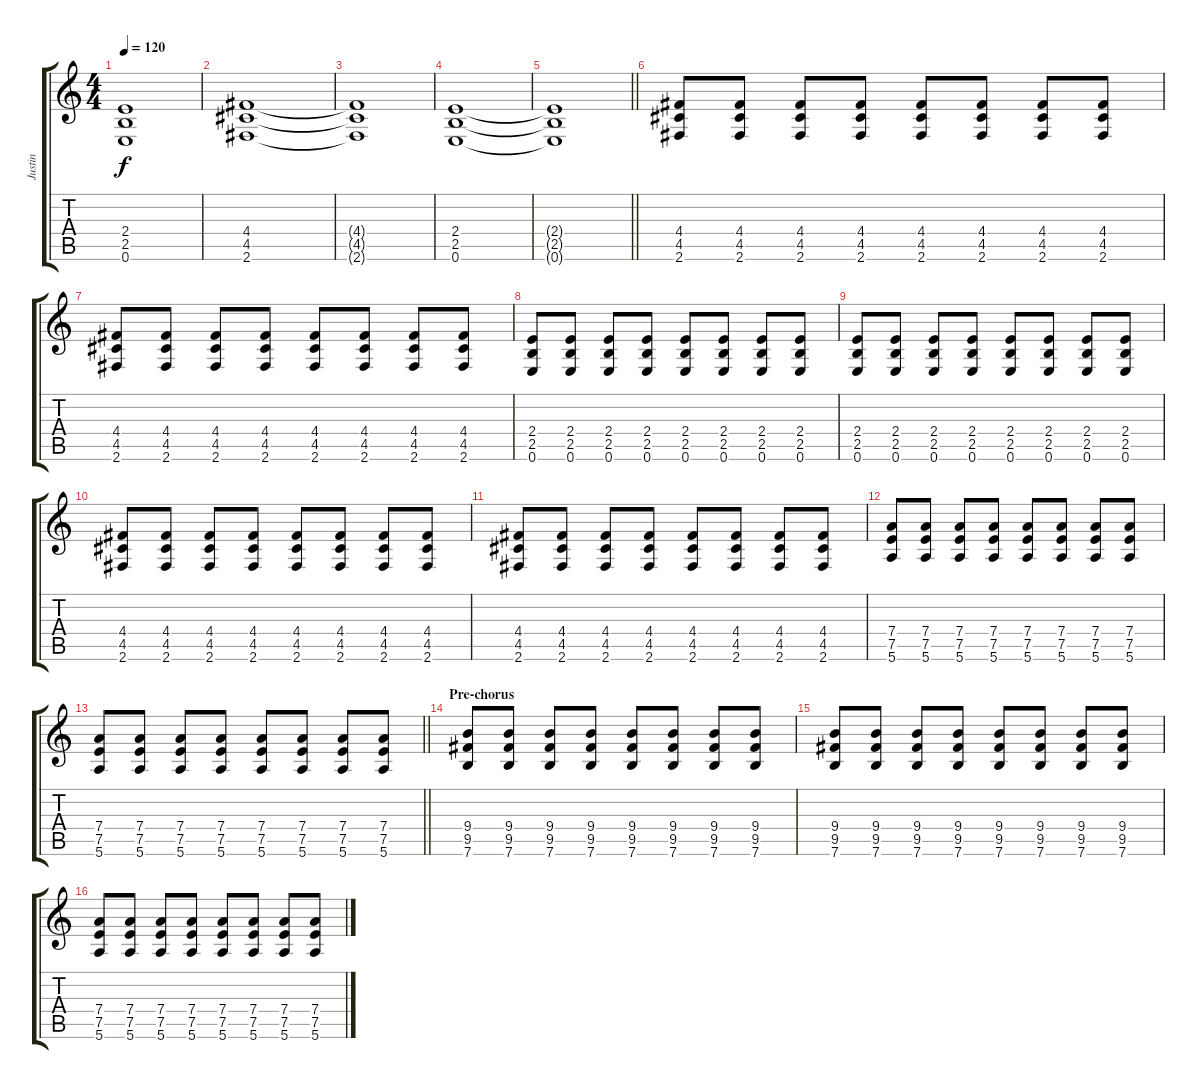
\track ("Justin" "Justin") {instrument distortionguitar}
\staff {score tabs}
\tuning (E4 B3 G3 D3 A2 E2) {hide}
\ts (4 4)
\tempo 120
\clef g2
\ks c
(2.4{t} 2.5{t} 0.6{t}).1{dy f} |
(4.4 4.5 2.6).1 |
(4.4{t} 4.5{t} 2.6{t}).1 |
(2.4 2.5 0.6).1 |
\barLineRight lightlight
(2.4{t} 2.5{t} 0.6{t}).1 |
\section ("" "")
(4.4 4.5 2.6).8 (4.4 4.5 2.6).8 (4.4 4.5 2.6).8 (4.4 4.5 2.6).8 (4.4 4.5 2.6).8 (4.4 4.5 2.6).8 (4.4 4.5 2.6).8 (4.4 4.5 2.6).8 |
(4.4 4.5 2.6).8 (4.4 4.5 2.6).8 (4.4 4.5 2.6).8 (4.4 4.5 2.6).8 (4.4 4.5 2.6).8 (4.4 4.5 2.6).8 (4.4 4.5 2.6).8 (4.4 4.5 2.6).8 |
(2.4 2.5 0.6).8 (2.4 2.5 0.6).8 (2.4 2.5 0.6).8 (2.4 2.5 0.6).8 (2.4 2.5 0.6).8 (2.4 2.5 0.6).8 (2.4 2.5 0.6).8 (2.4 2.5 0.6).8 |
(2.4 2.5 0.6).8 (2.4 2.5 0.6).8 (2.4 2.5 0.6).8 (2.4 2.5 0.6).8 (2.4 2.5 0.6).8 (2.4 2.5 0.6).8 (2.4 2.5 0.6).8 (2.4 2.5 0.6).8 |
(4.4 4.5 2.6).8 (4.4 4.5 2.6).8 (4.4 4.5 2.6).8 (4.4 4.5 2.6).8 (4.4 4.5 2.6).8 (4.4 4.5 2.6).8 (4.4 4.5 2.6).8 (4.4 4.5 2.6).8 |
(4.4 4.5 2.6).8 (4.4 4.5 2.6).8 (4.4 4.5 2.6).8 (4.4 4.5 2.6).8 (4.4 4.5 2.6).8 (4.4 4.5 2.6).8 (4.4 4.5 2.6).8 (4.4 4.5 2.6).8 |
(7.4 7.5 5.6).8 (7.4 7.5 5.6).8 (7.4 7.5 5.6).8 (7.4 7.5 5.6).8 (7.4 7.5 5.6).8 (7.4 7.5 5.6).8 (7.4 7.5 5.6).8 (7.4 7.5 5.6).8 |
\barLineRight lightlight
(7.4 7.5 5.6).8 (7.4 7.5 5.6).8 (7.4 7.5 5.6).8 (7.4 7.5 5.6).8 (7.4 7.5 5.6).8 (7.4 7.5 5.6).8 (7.4 7.5 5.6).8 (7.4 7.5 5.6).8 |
\section ("" "Pre-chorus")
(9.4 9.5 7.6).8 (9.4 9.5 7.6).8 (9.4 9.5 7.6).8 (9.4 9.5 7.6).8 (9.4 9.5 7.6).8 (9.4 9.5 7.6).8 (9.4 9.5 7.6).8 (9.4 9.5 7.6).8 |
(9.4 9.5 7.6).8 (9.4 9.5 7.6).8 (9.4 9.5 7.6).8 (9.4 9.5 7.6).8 (9.4 9.5 7.6).8 (9.4 9.5 7.6).8 (9.4 9.5 7.6).8 (9.4 9.5 7.6).8 |
(7.4 7.5 5.6).8 (7.4 7.5 5.6).8 (7.4 7.5 5.6).8 (7.4 7.5 5.6).8 (7.4 7.5 5.6).8 (7.4 7.5 5.6).8 (7.4 7.5 5.6).8 (7.4 7.5 5.6).8
